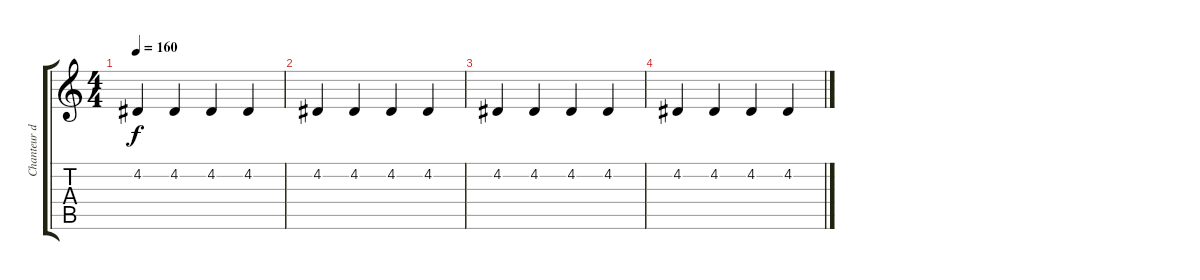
\track ("Chanteur de Good Charlotte" "Chanteur d") {instrument lead2sawtooth}
\staff {score tabs}
\tuning (E4 B3 G3 D3 A2 E2) {hide}
\ts (4 4)
\tempo 160
\clef g2
\ks c
4.2.4{dy f} 4.2.4 4.2.4 4.2.4 |
4.2.4 4.2.4 4.2.4 4.2.4 |
4.2.4 4.2.4 4.2.4 4.2.4 |
4.2.4 4.2.4 4.2.4 4.2.4
